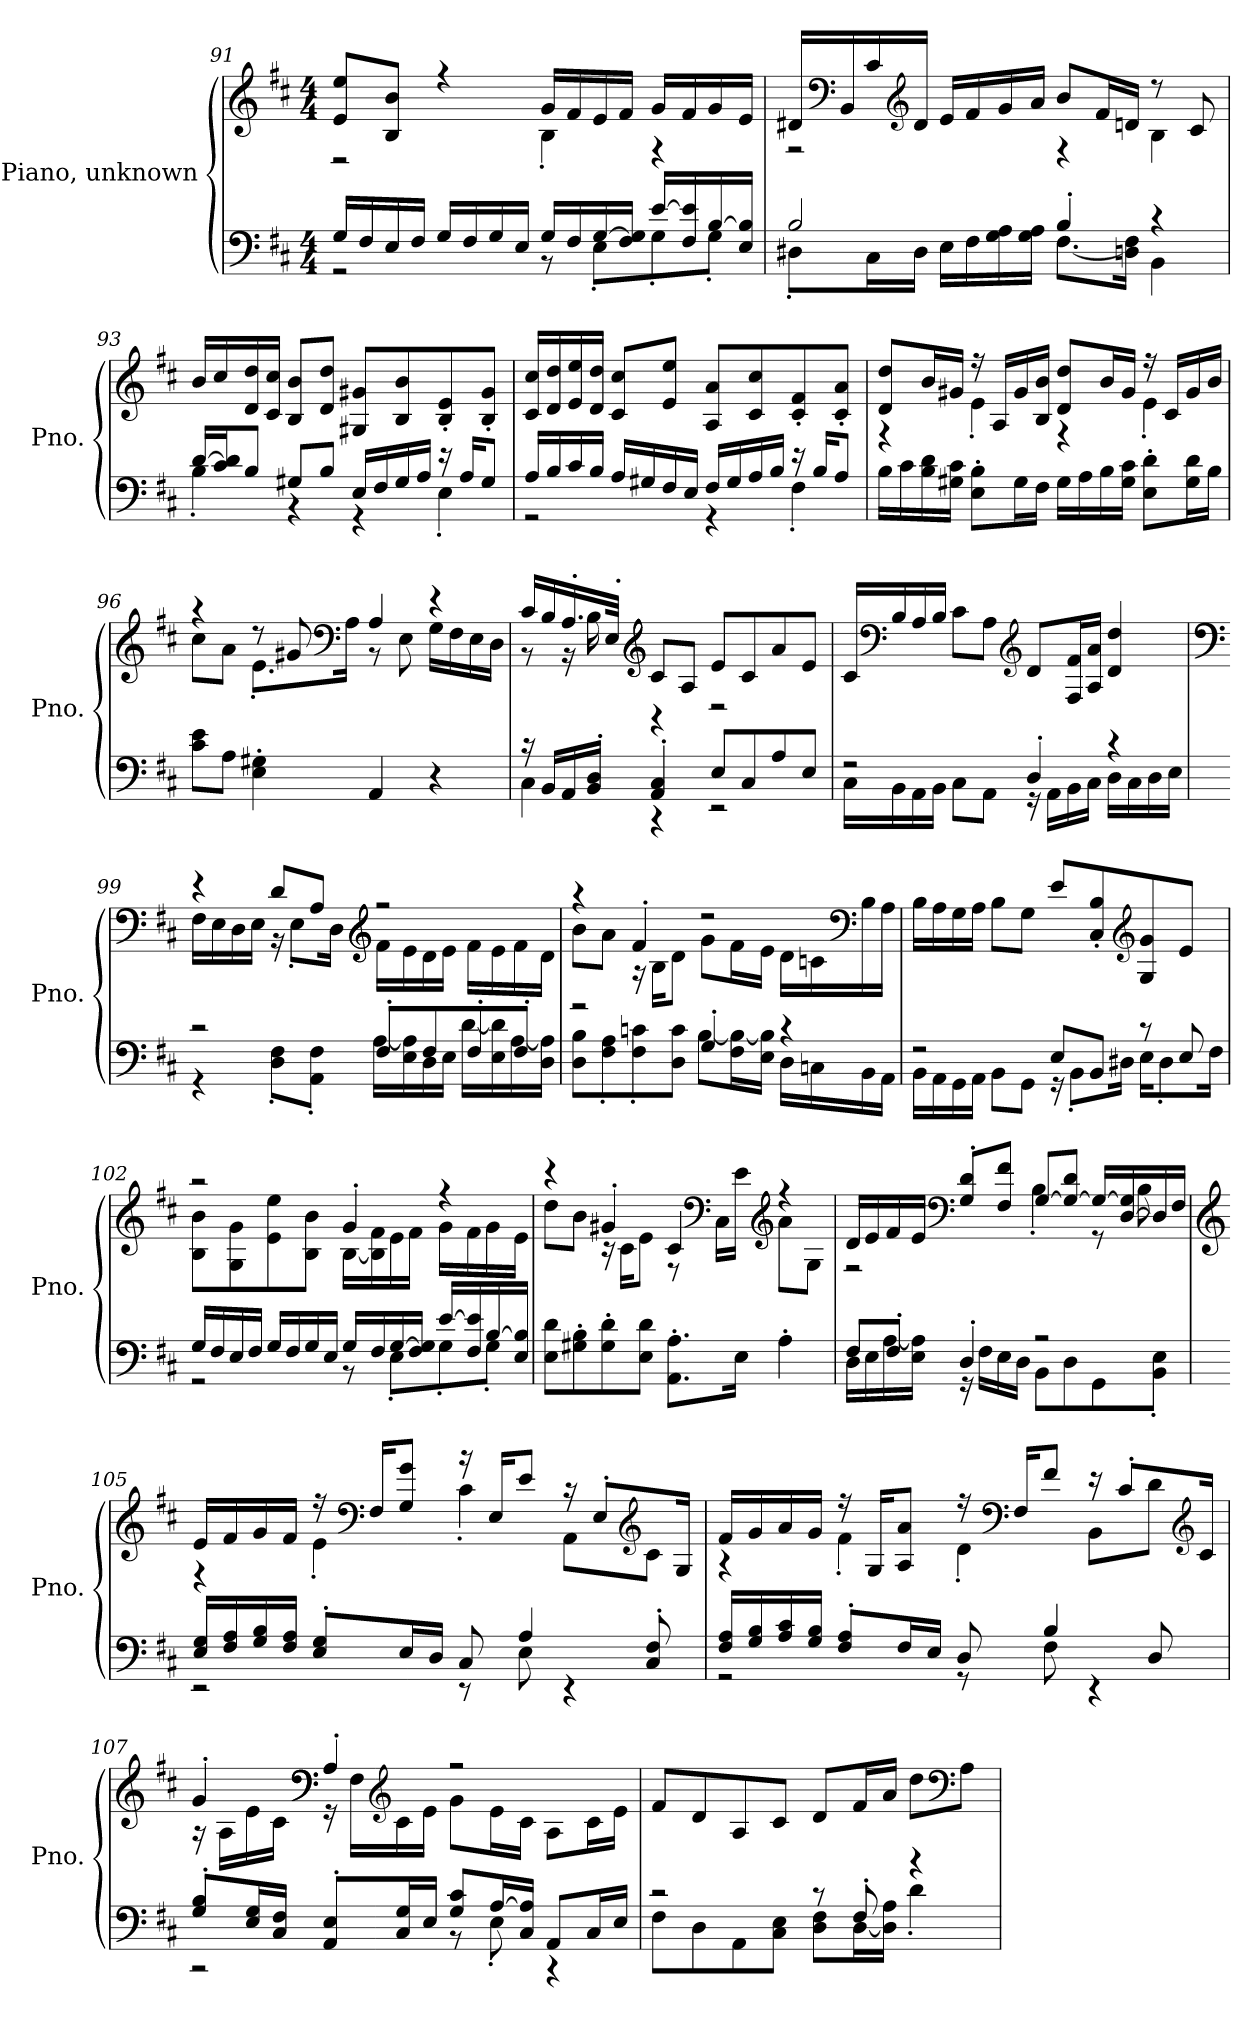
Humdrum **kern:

**kern	**kern
*part1	*part1
*staff2	*staff1
*I"Piano, unknown	*
*I'Pno.	*
*clefF4	*clefG2
*k[f#c#]	*k[f#c#]
*M4/4	*M4/4
=91	=91
*^	*^
16G/LL	2r	8e/ 8ee/L	2r
16F#/	.	.	.
16E/	.	8B/ 8b/J	.
16F#/JJ	.	.	.
16G/LL	.	4r	.
16F#/	.	.	.
16G/	.	.	.
16E/JJ	.	.	.
16G/LL	8r	16g/LL	4B'\
16F#/	.	16f#/	.
[16G/	8E'\L	16e/	.
16F#/ 16G/]JJ	.	16f#/JJ	.
[16e/LL	8G'\	16g/LL	4r
16F#/ 16e/]	.	16f#/	.
[16B/	8G'\J	16g/	.
16E/ 16B/]JJ	.	16e/JJ	.
!!LO:PB:g=z	!!
=92	=92	=92	=92
2B/	8D#X'\L	16d#X/LL	2r
*	*	*clefF4	*
.	.	16BB/	.
.	16C#\L	16c#/	.
*	*	*clefG2	*
.	16D#\JJ	16d#/JJ	.
.	16E\LL	16e/LL	.
.	16F#\	16f#/	.
.	16G\ 16A\	16g/	.
.	16G\ 16A\JJ	16a/JJ	.
4B'/	[8.F#\L	8b/L	4r
.	.	16f#/L	.
.	16Dn\ 16F#\]Jk	16dn/JJ	.
4r	4BB\	8r	4B\
.	.	8c#/	.
*	*	*v	*v
=93	=93	=93
[16d/LL	4B'\	16b/LL
16c#/ 16d/]J	.	16cc#/
8B/J	.	16d/ 16dd/
.	.	16c#/ 16cc#/JJ
8G#X/L	4r	8B/ 8b/L
8B/J	.	8d/ 8dd/J
16E/LL	4r	8G#X/ 8g#X/L
16F#/	.	.
16G#/	.	8B/ 8b/
16A/JJ	.	.
16r	4E'\	8B/' 8e/'
16A/KL	.	.
8G#/J	.	8B/' 8g#/'J
!!LO:LB:g=z
=94	=94	=94
16A/LL	2r	16c#/ 16cc#/LL
16B/	.	16d/ 16dd/
16c#/	.	16e/ 16ee/
16B/JJ	.	16d/ 16dd/JJ
16A/LL	.	8c#/ 8cc#/L
16G#X/	.	.
16F#/	.	8e/ 8ee/J
16E/JJ	.	.
16F#/LL	4r	8A/ 8a/L
16G#/	.	.
16A/	.	8c#/ 8cc#/
16B/JJ	.	.
16r	4F#'\	8c#/' 8f#/'
16B/KL	.	.
8A/J	.	8c#/' 8a/'J
*v	*v	*
=95	=95
*	*^
16B\LL	8d/ 8dd/L	4r
16c#\	.	.
16B\ 16d\	16b/L	.
16G#X\ 16c#\JJ	16g#X/JJ	.
8E\' 8B\'L	16r	4e'\
.	16A/LL	.
16G#\L	16g#/	.
16F#\JJ	16B/ 16b/JJ	.
16G#\LL	8d/ 8dd/L	4r
16A\	.	.
16B\	16b/L	.
16G#\ 16c#\JJ	16g#/JJ	.
8E\' 8d\'L	16r	4e'\
.	16c#/LL	.
16G#\ 16d\L	16g#/	.
16B\JJ	16b/JJ	.
!!LO:LB:g=z	!!
=96	=96	=96
8c#\ 8e\L	4r	8cc#\L
8A\J	.	8a\J
4E\' 4G#X\'	8r	8.e'\L
.	8g#X/	.
*	*clefF4	*
.	.	16A\Jk
4AA/	4A/	8r
.	.	8E\
4r	4r	16G\LL
.	.	16F#\
.	.	16E\
.	.	16D\JJ
=97	=97	=97
*^	*	*
16r	4C#\	16c#/LL	8r
16BB/LL	.	16B/	.
16AA/	.	16.A'/	16r
16BB/' 16D/'JJ	.	.	16B\
.	.	32E'/JJk	.
*	*	*clefG2	*
4AA/' 4C#/'	4r	8c#/L	4r
.	.	8A/J	.
8E/L	2r	8e/L	2r
8C#/	.	8c#/	.
8A/	.	8a/	.
8E/J	.	8e/J	.
*	*	*v	*v
!!LO:LB:g=z
=98	=98	=98
2r	16C#\LL	16c#/LL
*	*	*clefF4
.	16BB\	16B/
.	16AA\	16A/
.	16BB\JJ	16B/JJ
.	8C#\L	8c#\L
.	8AA\J	8A\J
*	*	*clefG2
4D'/	16r	8d/L
.	16AA\LL	.
.	16BB\	16F#/ 16f#/L
.	16C#\JJ	16A/ 16a/JJ
4r	16D\LL	4d/ 4dd/
.	16C#\	.
.	16D\	.
.	16E\JJ	.
=99	=99	=99
*	*	*clefF4
*	*	*^
2r	4r	4r	16F#\LL
.	.	.	16E\
.	.	.	16D\
.	.	.	16E\JJ
.	8D\' 8F#\'L	8d/L	16r
.	.	.	8E'\L
.	8AA\' 8F#\'J	8A/J	.
.	.	.	16D\Jk
*	*	*clefG2	*
8F#'/L	[16A\LL	2r	16f#\LL
.	16E\ 16A\]	.	16e\
8F#/	16D\	.	16d\
.	16E\JJ	.	16e\JJ
8F#'/	[16d\LL	.	16f#\LL
.	16E\ 16d\]	.	16e\
8F#'/J	[16A\	.	16f#\
.	16D\ 16A\]JJ	.	16d\JJ
!!LO:LB:g=z	!!
=100	=100	=100	=100
2r	8D\ 8B\L	4r	8b\L
.	8F#\' 8A\'	.	8a\J
.	8F#\' 8cn\'	4f#'/	16r
.	.	.	16B\KL
.	8D\ 8c\J	.	8d\J
4G'/	[8B\L	2r	8g\L
.	16F#\ 16B\_L	.	16f#\L
.	16E\ 16B\]JJ	.	16e\JJ
4r	16D\LL	.	16d\LL
.	16Cn\	.	16cn\
*	*	*clefF4	*
.	16BB\	.	16B\
.	16AA\JJ	.	16A\JJ
*	*	*v	*v
=101	=101	=101
2r	16BB\LL	16B\LL
.	16AA\	16A\
.	16GG\	16G\
.	16AA\JJ	16A\JJ
.	8BB\L	8B\L
.	8GG\J	8G\J
8E/L	16r	8e/L
.	8BB'\L	.
8BB/J	.	8C#/' 8B/'
.	16D#X\Jk	.
*	*	*clefG2
8r	16E\KL	8G/ 8g/
.	8D#'\	.
8E/	.	8e/J
.	16F#\Jk	.
!!LO:LB:g=z
=102	=102	=102
*	*	*^
16G/LL	2r	2r	8B\ 8b\L
16F#/	.	.	.
16E/	.	.	8G\ 8g\
16F#/JJ	.	.	.
16G/LL	.	.	8e\ 8ee\
16F#/	.	.	.
16G/	.	.	8B\ 8b\J
16E/JJ	.	.	.
16G/LL	8r	4g'/	[16B\LL
16F#/	.	.	16B\] 16f#\
[16G/	8E'\L	.	16e\
16F#/ 16G/]JJ	.	.	16f#\JJ
[16e/LL	8G'\	4r	16g\LL
16F#/ 16e/]	.	.	16f#\
[16B/	8G'\J	.	16g\
16E/ 16B/]JJ	.	.	16e\JJ
*v	*v	*	*
=103	=103	=103
8E\ 8d\L	4r	8dd\L
8G#X\' 8B\'	.	8b\J
8G#\' 8d\'	4g#X'/	16r
.	.	16c#\KL
8E\ 8d\J	.	8e\J
8.AA\' 8.A\'L	4c#/	8r
*	*clefF4	*
.	.	16C#\LL
16E\Jk	.	16e\JJ
*	*clefG2	*
4A'\	4r	8a\L
.	.	8G\J
!!LO:PB:g=z	!!
=104	=104	=104
*^	*	*
8F#/L	16D\LL	16d/LL	2r
.	16E\	16e/	.
8F#'/J	[16A\	16f#/	.
.	16E\ 16A\]JJ	16e/JJ	.
*	*	*clefF4	*
4D'/	16r	8G/' 8d/'L	.
.	16F#\LL	.	.
.	16E\	8F#/ 8f#/J	.
.	16D\JJ	.	.
2r	8BB\L	[8G/L	4B'\
.	8D\	8G/_ 8d/J	.
.	8GG\	16G/LL_	8r
.	.	[16D/ 16G/]	.
.	8BB\' 8E\'J	16D/]	8B\
.	.	16F#/JJ	.
=105	=105	=105	=105
*	*	*clefG2	*
16E/ 16G/LL	2r	16e/LL	4r
16F#/ 16A/	.	16f#/	.
16G/ 16B/	.	16g/	.
16F#/ 16A/JJ	.	16f#/JJ	.
8E/' 8G/'L	.	16r	4e'\
*	*	*clefF4	*
.	.	16F#/KL	.
16E/L	.	8G/ 8g/J	.
16D/JJ	.	.	.
8C#/	8r	16r	4c#'\
.	.	16E/KL	.
4A/	8E\	8e/J	.
.	4r	16r	8AA\L
.	.	8E'/L	.
*	*	*clefG2	*
8C#/' 8F#/'	.	.	8c#\J
.	.	16G/Jk	.
!!LO:LB:g=z	!!
=106	=106	=106	=106
16F#/ 16A/LL	2r	16f#/LL	4r
16G/ 16B/	.	16g/	.
16A/ 16c#/	.	16a/	.
16G/ 16B/JJ	.	16g/JJ	.
8F#/' 8A/'L	.	16r	4f#'\
.	.	16G/KL	.
16F#/L	.	8A/ 8a/J	.
16E/JJ	.	.	.
8D/	8r	16r	4d'\
*	*	*clefF4	*
.	.	16F#/KL	.
4B/	8F#\	8f#/J	.
.	4r	16r	8BB\L
.	.	8c#'/L	.
8D/	.	.	8d\J
*	*	*clefG2	*
.	.	16c#/Jk	.
=107	=107	=107	=107
8G/' 8B/'L	2r	4g'/	16r
.	.	.	16A\LL
16E/ 16G/L	.	.	16e\
16C#/ 16F#/JJ	.	.	16c#\JJ
*	*	*clefF4	*
8AA/' 8E/'L	.	4A'/	16r
.	.	.	16F#\LL
*	*	*clefG2	*
16C#/ 16G/L	.	.	16c#\
16E/JJ	.	.	16e\JJ
8G/ 8c#/L	8r	2r	8g\L
[16A/L	8E'\	.	16e\L
16C#/ 16A/]JJ	.	.	16c#\JJ
8AA/L	4r	.	8A\L
16C#/L	.	.	16c#\L
16E/JJ	.	.	16e\JJ
*	*	*v	*v
!!LO:LB:g=z
=108	=108	=108
2r	8F#\L	8f#/L
.	8D\	8d/
.	8AA\	8A/
.	8C#\ 8E\J	8c#/J
8r	8D\ 8F#\L	8d/L
8F#'/	[16D\L	16f#/L
.	16D\] 16A\JJ	16a/JJ
4r	4d'\	8dd\L
*	*	*clefF4
.	.	8A\J
*v	*v	*
=	=
*-	*-
